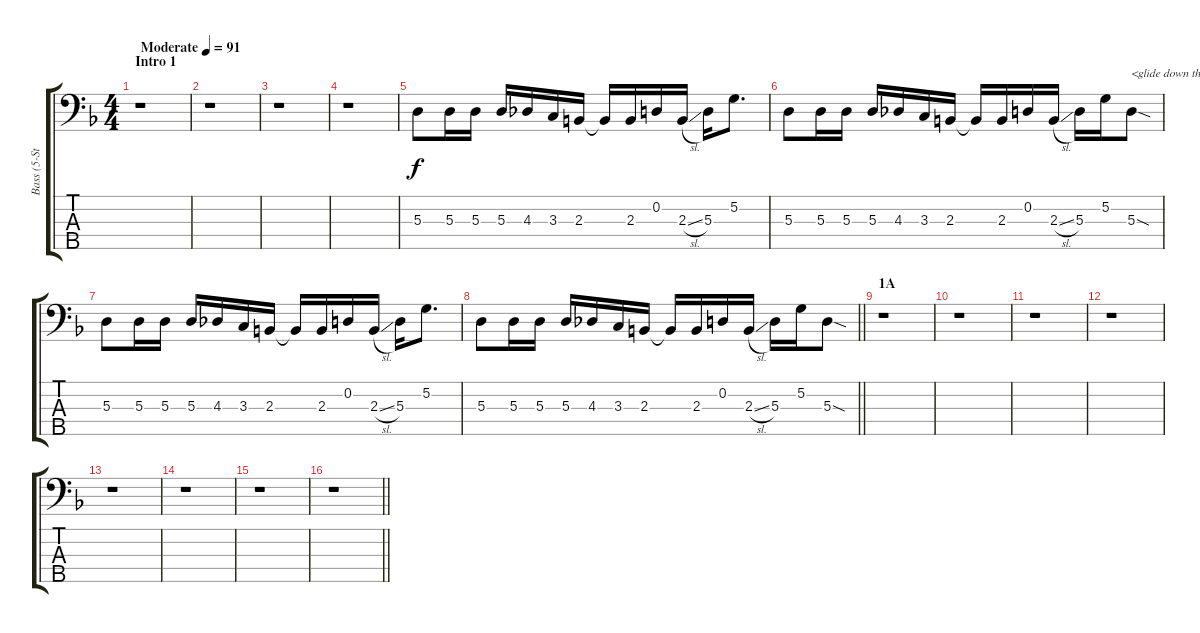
\track ("Bass (5-Strings)" "Bass (5-St") {instrument electricbassfinger}
\staff {score tabs}
\tuning (G2 D2 A1 E1 B0) {hide}
\ts (4 4)
\section ("" "Intro 1")
\tempo (91 "Moderate")
\clef f4
\ks f
r.1{dy f instrument electricbassfinger} |
r.1 |
r.1 |
r.1 |
5.3.8 5.3.16 5.3.16 5.3.16 4.3.16 3.3.16 2.3.16 2.3{t}.16 2.3.16 0.2.16 2.3{sl}.16 5.3.16 5.2.8{d} |
5.3.8 5.3.16 5.3.16 5.3.16 4.3.16 3.3.16 2.3.16 2.3{t}.16 2.3.16 0.2.16 2.3{sl}.16 5.3.16 5.2.16 5.3{sod}.8{txt "<glide down then up>"} |
5.3.8 5.3.16 5.3.16 5.3.16 4.3.16 3.3.16 2.3.16 2.3{t}.16 2.3.16 0.2.16 2.3{sl}.16 5.3.16 5.2.8{d} |
\barLineRight lightlight
5.3.8 5.3.16 5.3.16 5.3.16 4.3.16 3.3.16 2.3.16 2.3{t}.16 2.3.16 0.2.16 2.3{sl}.16 5.3.16 5.2.16 5.3{sod}.8 |
\section ("" "1A")
r.1 |
r.1 |
r.1 |
r.1 |
r.1 |
r.1 |
r.1 |
\barLineRight lightlight
r.1
